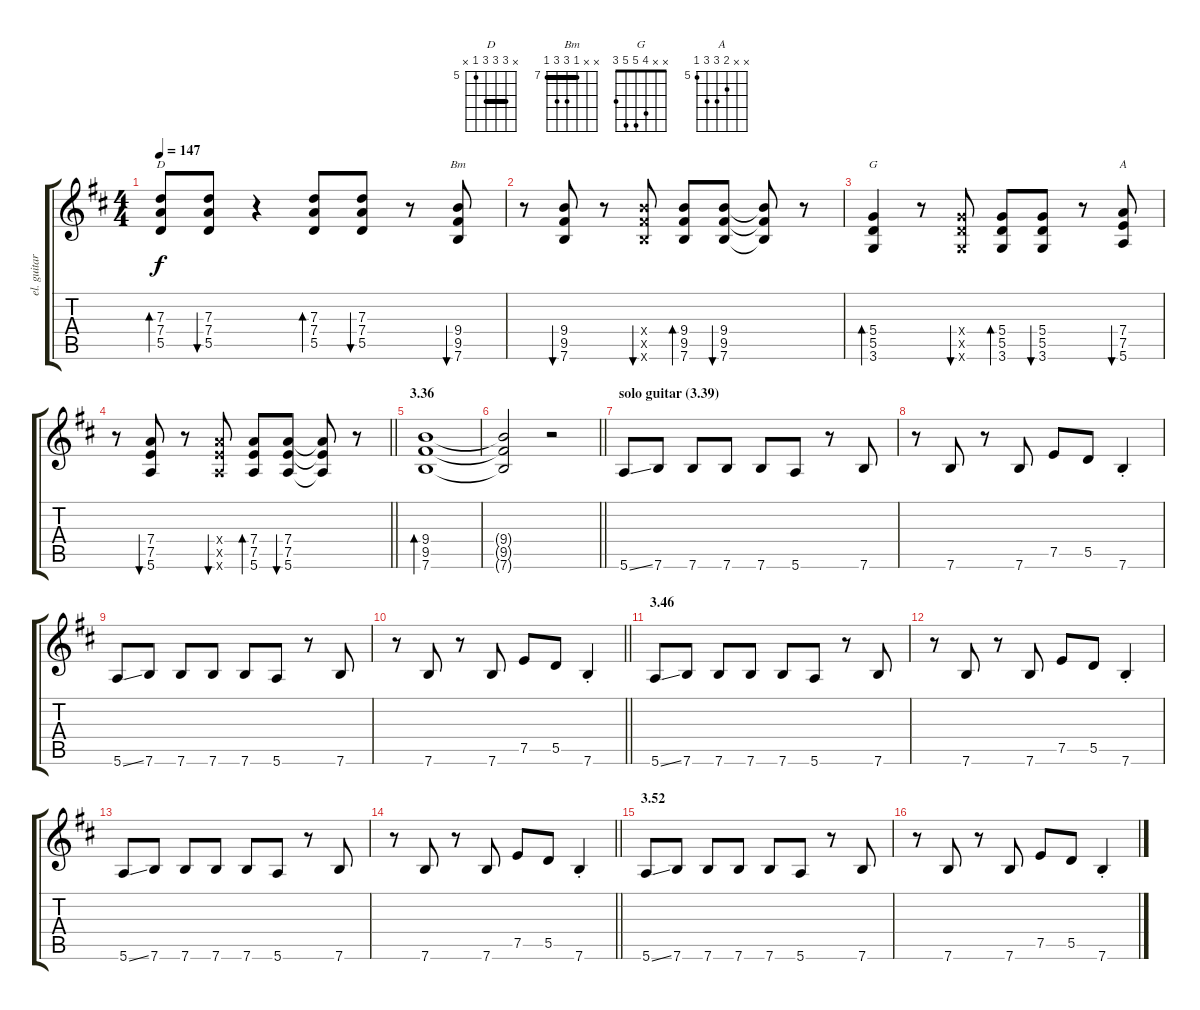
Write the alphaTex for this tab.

\track ("el. guitar 1" "el. guitar") {instrument overdrivenguitar}
\staff {score tabs}
\tuning (E4 B3 G3 D3 A2 E2) {hide}
\chord ("D" x 7 7 7 5 x) {firstfret 5 barre 7}
\chord ("Bm" x x 7 9 9 7) {firstfret 7 barre 7}
\chord ("G" x x 4 5 5 3)
\chord ("A" x x 6 7 7 5) {firstfret 5}
\ts (4 4)
\tempo 147
\clef g2
\ks d
(7.3 7.4 5.5).8{bd 30 ch "D" dy f} (7.3 7.4 5.5).8{bu 30} r.4 (7.3 7.4 5.5).8{bd 30} (7.3 7.4 5.5).8{bu 30} r.8 (9.4 9.5 7.6).8{bu 30 ch "Bm"} |
r.8 (9.4 9.5 7.6).8{bu 30} r.8 (9.4{x} 9.5{x} 7.6{x}).8{bu 30} (9.4 9.5 7.6).8{bd 30} (9.4 9.5 7.6).8{bu 30} (9.4{t} 9.5{t} 7.6{t}).8 r.8 |
(5.4 5.5 3.6).4{bd 30 ch "G"} r.8 (5.4{x} 5.5{x} 3.6{x}).8{bu 30} (5.4 5.5 3.6).8{bd 30} (5.4 5.5 3.6).8{bu 30} r.8 (7.4 7.5 5.6).8{bu 30 ch "A"} |
\barLineRight lightlight
r.8 (7.4 7.5 5.6).8{bu 30} r.8 (7.4{x} 7.5{x} 5.6{x}).8{bu 30} (7.4 7.5 5.6).8{bd 30} (7.4 7.5 5.6).8{bu 30} (7.4{t} 7.5{t} 5.6{t}).8 r.8 |
\section ("" "3.36")
(9.4 9.5 7.6).1{bd 30 volume 0} |
\barLineRight lightlight
(9.4{t} 9.5{t} 7.6{t}).2 r.2 |
\section ("" "solo guitar (3.39)")
5.6{ss}.8{volume 12} 7.6.8 7.6.8 7.6.8 7.6.8 5.6.8 r.8 7.6.8 |
r.8 7.6.8 r.8 7.6.8 7.5.8 5.5.8 7.6{st}.4 |
5.6{ss}.8 7.6.8 7.6.8 7.6.8 7.6.8 5.6.8 r.8 7.6.8 |
\barLineRight lightlight
r.8 7.6.8 r.8 7.6.8 7.5.8 5.5.8 7.6{st}.4 |
\section ("" "3.46")
5.6{ss}.8 7.6.8 7.6.8 7.6.8 7.6.8 5.6.8 r.8 7.6.8 |
r.8 7.6.8 r.8 7.6.8 7.5.8 5.5.8 7.6{st}.4 |
5.6{ss}.8 7.6.8 7.6.8 7.6.8 7.6.8 5.6.8 r.8 7.6.8 |
\barLineRight lightlight
r.8 7.6.8 r.8 7.6.8 7.5.8 5.5.8 7.6{st}.4 |
\section ("" "3.52")
5.6{ss}.8 7.6.8 7.6.8 7.6.8 7.6.8 5.6.8 r.8 7.6.8 |
r.8 7.6.8 r.8 7.6.8 7.5.8 5.5.8 7.6{st}.4
